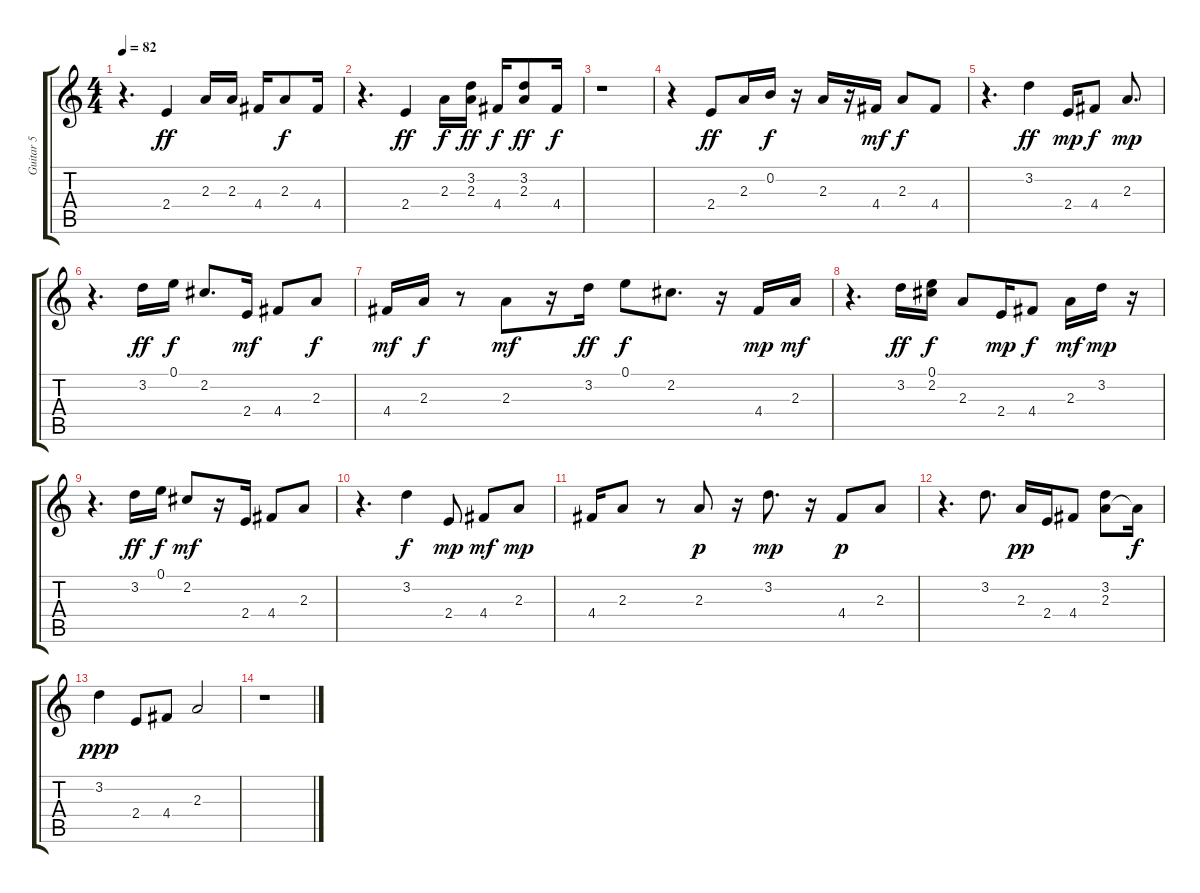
\track ("Guitar 5" "Guitar 5") {instrument electricguitarclean}
\staff {score tabs}
\tuning (E4 B3 G3 D3 A2 E2) {hide}
\ts (4 4)
\tempo 82
\clef g2
\ks c
r.4{d dy f} 2.4.4{dy ff} 2.3.16 2.3.16 4.4.16 2.3.8{dy f} 4.4.16 |
r.4{d} 2.4.4{dy ff} 2.3.16{dy f} (3.2 2.3).16{dy ff} 4.4.16{dy f} (3.2 2.3).8{dy ff} 4.4.16{dy f} |
r.1 |
r.4 2.4.8{dy ff} 2.3.16 0.2.16{dy f} r.16 2.3.16 r.16 4.4.16{dy mf} 2.3.8{dy f} 4.4.8 |
r.4{d} 3.2.4{dy ff} 2.4.16{dy mp} 4.4.8{dy f} 2.3.8{d dy mp} |
r.4{d} 3.2.16{dy ff} 0.1.16{dy f} 2.2.8{d} 2.4.16{dy mf} 4.4.8 2.3.8{dy f} |
4.4.16{dy mf} 2.3.16{dy f} r.8 2.3.8{dy mf} r.16 3.2.16{dy ff} 0.1.8{dy f} 2.2.8{d} r.16 4.4.16{dy mp} 2.3.16{dy mf} |
r.4{d} 3.2.16{dy ff} (0.1 2.2).16{dy f} 2.3.8 2.4.16{dy mp} 4.4.8{dy f} 2.3.16{dy mf} 3.2.16{dy mp} r.16 |
r.4{d} 3.2.16{dy ff} 0.1.16{dy f} 2.2.8{dy mf} r.16 2.4.16 4.4.8 2.3.8 |
r.4{d} 3.2.4{dy f} 2.4.8{dy mp} 4.4.8{dy mf} 2.3.8{dy mp} |
4.4.16 2.3.8 r.8 2.3.8{dy p} r.16 3.2.8{d dy mp} r.16 4.4.8{dy p} 2.3.8 |
r.4{d} 3.2.8{d} 2.3.16{dy pp} 2.4.16 4.4.8 (3.2 2.3).8 2.3{t}.16{dy f} |
3.2.4{dy ppp} 2.4.8 4.4.8 2.3.2 |
r.1
